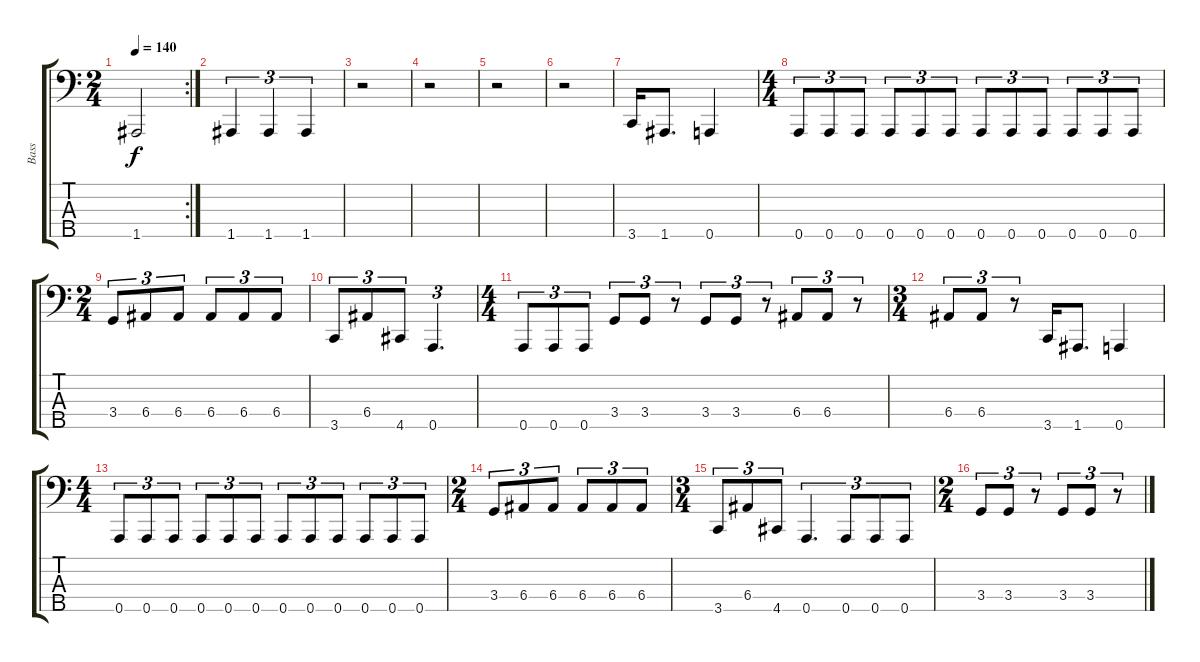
\track ("Bass" "Bass") {instrument electricbassfinger}
\staff {score tabs}
\tuning (Gb2 D2 A1 E1 A0) {hide}
\rc 2
\ts (2 4)
\tempo 140
\clef f4
\ks c
1.5{t}.2{dy f} |
1.5.4{tu (3 2)} 1.5.4{tu (3 2)} 1.5.4{tu (3 2)} |
r.2 |
r.2 |
r.2 |
r.2 |
3.5.16 1.5.8{d} 0.5.4 |
\ts (4 4)
0.5.8{tu (3 2)} 0.5.8{tu (3 2)} 0.5.8{tu (3 2)} 0.5.8{tu (3 2)} 0.5.8{tu (3 2)} 0.5.8{tu (3 2)} 0.5.8{tu (3 2)} 0.5.8{tu (3 2)} 0.5.8{tu (3 2)} 0.5.8{tu (3 2)} 0.5.8{tu (3 2)} 0.5.8{tu (3 2)} |
\ts (2 4)
3.4.8{tu (3 2)} 6.4.8{tu (3 2)} 6.4.8{tu (3 2)} 6.4.8{tu (3 2)} 6.4.8{tu (3 2)} 6.4.8{tu (3 2)} |
3.5.8{tu (3 2)} 6.4.8{tu (3 2)} 4.5.8{tu (3 2)} 0.5.4{d tu (3 2)} |
\ts (4 4)
0.5.8{tu (3 2)} 0.5.8{tu (3 2)} 0.5.8{tu (3 2)} 3.4.8{tu (3 2)} 3.4.8{tu (3 2)} r.8{tu (3 2)} 3.4.8{tu (3 2)} 3.4.8{tu (3 2)} r.8{tu (3 2)} 6.4.8{tu (3 2)} 6.4.8{tu (3 2)} r.8{tu (3 2)} |
\ts (3 4)
6.4.8{tu (3 2)} 6.4.8{tu (3 2)} r.8{tu (3 2)} 3.5.16 1.5.8{d} 0.5.4 |
\ts (4 4)
0.5.8{tu (3 2)} 0.5.8{tu (3 2)} 0.5.8{tu (3 2)} 0.5.8{tu (3 2)} 0.5.8{tu (3 2)} 0.5.8{tu (3 2)} 0.5.8{tu (3 2)} 0.5.8{tu (3 2)} 0.5.8{tu (3 2)} 0.5.8{tu (3 2)} 0.5.8{tu (3 2)} 0.5.8{tu (3 2)} |
\ts (2 4)
3.4.8{tu (3 2)} 6.4.8{tu (3 2)} 6.4.8{tu (3 2)} 6.4.8{tu (3 2)} 6.4.8{tu (3 2)} 6.4.8{tu (3 2)} |
\ts (3 4)
3.5.8{tu (3 2)} 6.4.8{tu (3 2)} 4.5.8{tu (3 2)} 0.5.4{d tu (3 2)} 0.5.8{tu (3 2)} 0.5.8{tu (3 2)} 0.5.8{tu (3 2)} |
\ts (2 4)
3.4.8{tu (3 2)} 3.4.8{tu (3 2)} r.8{tu (3 2)} 3.4.8{tu (3 2)} 3.4.8{tu (3 2)} r.8{tu (3 2)}
